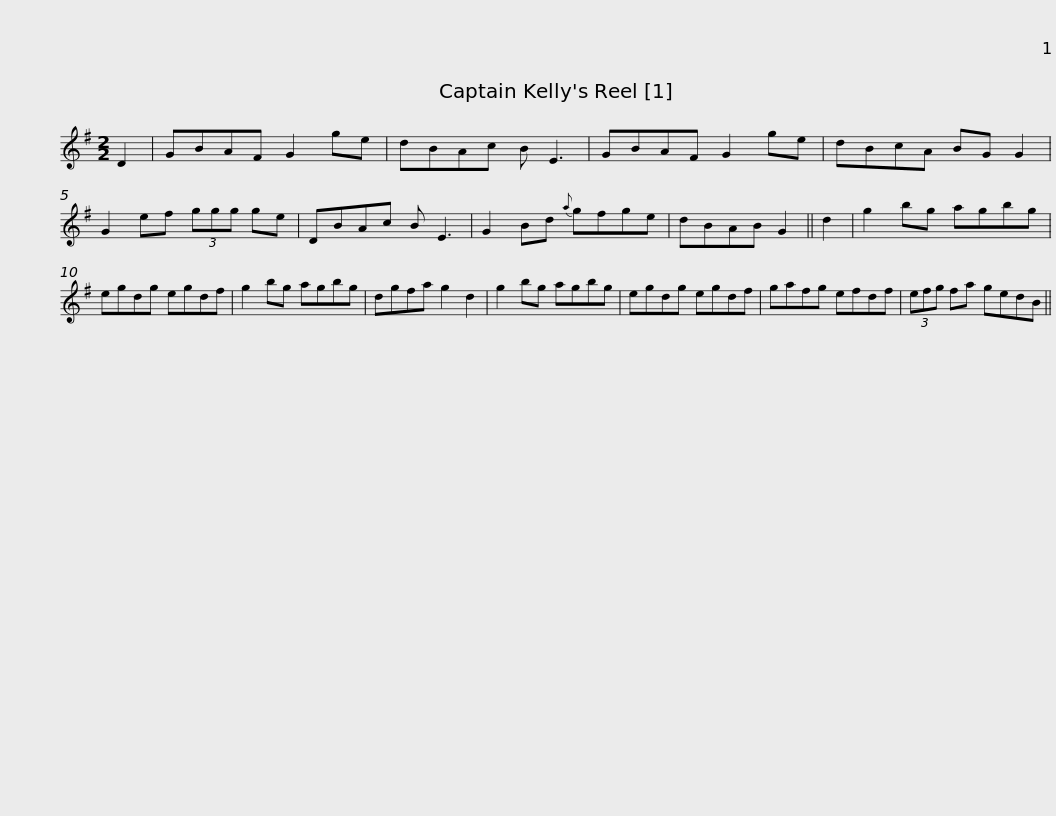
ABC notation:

X:1
L:1/8
M:2/2
I:linebreak $
K:G
V:1 treble
V:1
 D2 | GBAF G2 ge | dBAc B E3 | GBAF G2 ge | dBcA BG G2 | %5
 G2 ef (3ggg ge | DBAc B E3 |$ G2 Bd{a} gfge | dBAB G2 || d2 | %10
 g2 bg agbg | egdg egdf | g2 bg agbg |$ dgfa g2 d2 | g2 bg agbg | %15
 egdg egdf | gafg efdf | (3efg fa gedB || %18
